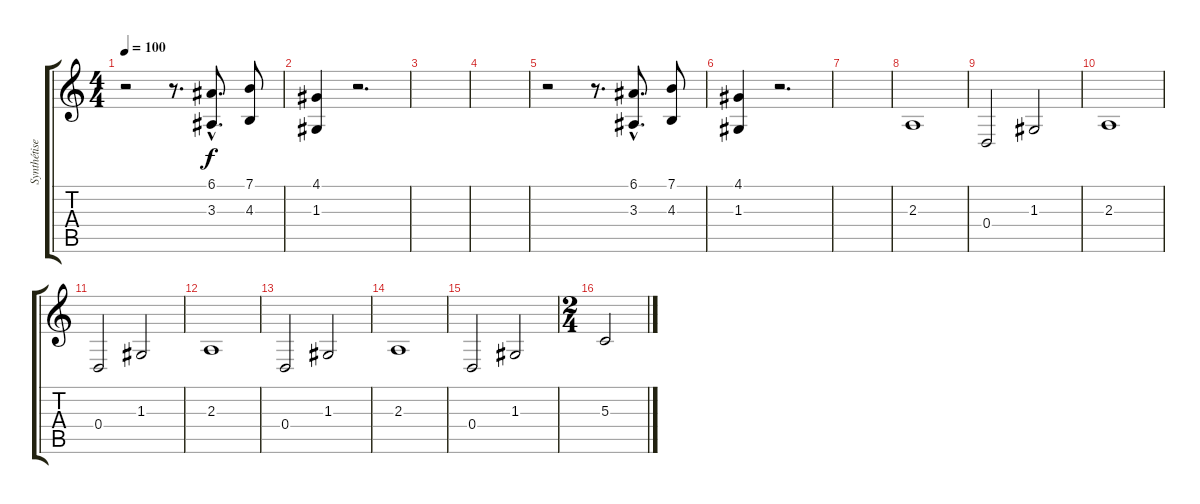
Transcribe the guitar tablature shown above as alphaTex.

\track ("Synthétiseur" "Synthétise") {instrument pad2warm}
\staff {score tabs}
\tuning (E4 B3 G3 D3 A2 E2) {hide}
\ts (4 4)
\tempo 100
\clef g2
\ks c
r.2{dy f} r.8{d} (6.1{hac} 3.3{hac}).8{d volume 14} (7.1 4.3).8 |
(4.1 1.3).4 r.2{d} |
|
|
r.2 r.8{d} (6.1{hac} 3.3{hac}).8{d volume 14} (7.1 4.3).8 |
(4.1 1.3).4 r.2{d} |
|
2.3.1{volume 14} |
0.4.2 1.3.2 |
2.3.1 |
0.4.2 1.3.2 |
2.3.1 |
0.4.2 1.3.2 |
2.3.1 |
0.4.2 1.3.2 |
\ts (2 4)
5.3.2
